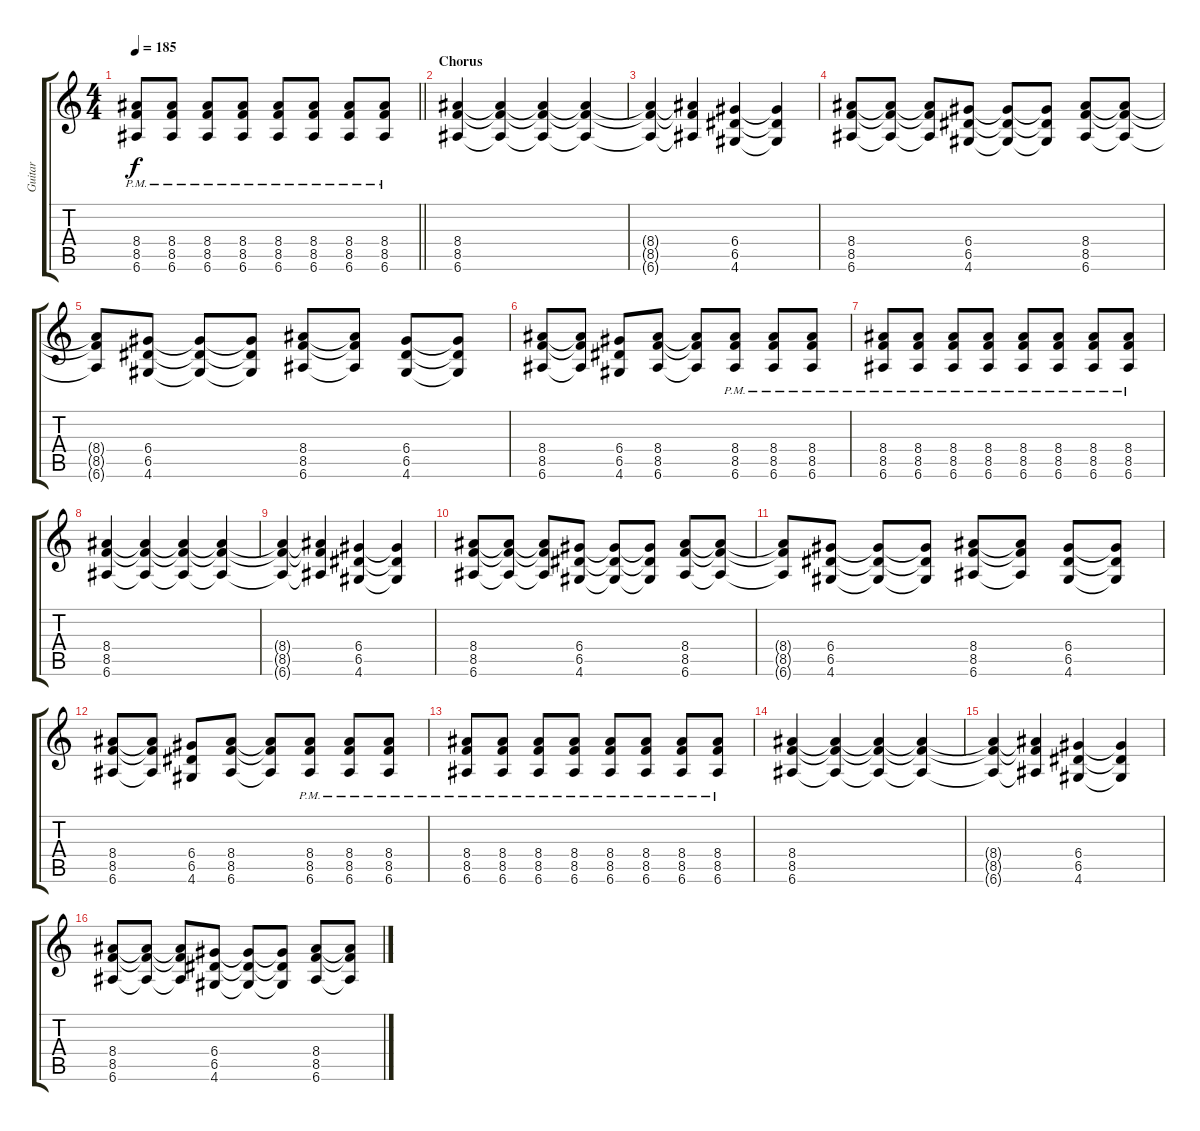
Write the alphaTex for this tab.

\track ("Guitar" "Guitar") {instrument distortionguitar}
\staff {score tabs}
\tuning (E4 B3 G3 D3 A2 E2) {hide}
\ts (4 4)
\tempo 185
\clef g2
\barLineRight lightlight
\ks c
(8.4{pm} 8.5{pm} 6.6{pm}).8{dy f} (8.4{pm} 8.5{pm} 6.6{pm}).8 (8.4{pm} 8.5{pm} 6.6{pm}).8 (8.4{pm} 8.5{pm} 6.6{pm}).8 (8.4{pm} 8.5{pm} 6.6{pm}).8 (8.4{pm} 8.5{pm} 6.6{pm}).8 (8.4{pm} 8.5{pm} 6.6{pm}).8 (8.4{pm} 8.5{pm} 6.6{pm}).8 |
\section ("" "Chorus")
(8.4 8.5 6.6).4 (8.4{t} 8.5{t} 6.6{t}).4 (8.4{t} 8.5{t} 6.6{t}).4 (8.4{t} 8.5{t} 6.6{t}).4 |
(8.4{t} 8.5{t} 6.6{t}).4 (8.4{t} 8.5{t} 6.6{t}).4 (6.4 6.5 4.6).4 (6.4{t} 6.5{t} 4.6{t}).4 |
(8.4 8.5 6.6).8 (8.4{t} 8.5{t} 6.6{t}).8 (8.4{t} 8.5{t} 6.6{t}).8 (6.4 6.5 4.6).8 (6.4{t} 6.5{t} 4.6{t}).8 (6.4{t} 6.5{t} 4.6{t}).8 (8.4 8.5 6.6).8 (8.4{t} 8.5{t} 6.6{t}).8 |
(8.4{t} 8.5{t} 6.6{t}).8 (6.4 6.5 4.6).8 (6.4{t} 6.5{t} 4.6{t}).8 (6.4{t} 6.5{t} 4.6{t}).8 (8.4 8.5 6.6).8 (8.4{t} 8.5{t} 6.6{t}).8 (6.4 6.5 4.6).8 (6.4{t} 6.5{t} 4.6{t}).8 |
(8.4 8.5 6.6).8 (8.4{t} 8.5{t} 6.6{t}).8 (6.4 6.5 4.6).8 (8.4 8.5 6.6).8 (8.4{t} 8.5{t} 6.6{t}).8 (8.4{pm} 8.5{pm} 6.6{pm}).8 (8.4{pm} 8.5{pm} 6.6{pm}).8 (8.4{pm} 8.5{pm} 6.6{pm}).8 |
(8.4{pm} 8.5{pm} 6.6{pm}).8 (8.4{pm} 8.5{pm} 6.6{pm}).8 (8.4{pm} 8.5{pm} 6.6{pm}).8 (8.4{pm} 8.5{pm} 6.6{pm}).8 (8.4{pm} 8.5{pm} 6.6{pm}).8 (8.4{pm} 8.5{pm} 6.6{pm}).8 (8.4{pm} 8.5{pm} 6.6{pm}).8 (8.4{pm} 8.5{pm} 6.6{pm}).8 |
(8.4 8.5 6.6).4 (8.4{t} 8.5{t} 6.6{t}).4 (8.4{t} 8.5{t} 6.6{t}).4 (8.4{t} 8.5{t} 6.6{t}).4 |
(8.4{t} 8.5{t} 6.6{t}).4 (8.4{t} 8.5{t} 6.6{t}).4 (6.4 6.5 4.6).4 (6.4{t} 6.5{t} 4.6{t}).4 |
(8.4 8.5 6.6).8 (8.4{t} 8.5{t} 6.6{t}).8 (8.4{t} 8.5{t} 6.6{t}).8 (6.4 6.5 4.6).8 (6.4{t} 6.5{t} 4.6{t}).8 (6.4{t} 6.5{t} 4.6{t}).8 (8.4 8.5 6.6).8 (8.4{t} 8.5{t} 6.6{t}).8 |
(8.4{t} 8.5{t} 6.6{t}).8 (6.4 6.5 4.6).8 (6.4{t} 6.5{t} 4.6{t}).8 (6.4{t} 6.5{t} 4.6{t}).8 (8.4 8.5 6.6).8 (8.4{t} 8.5{t} 6.6{t}).8 (6.4 6.5 4.6).8 (6.4{t} 6.5{t} 4.6{t}).8 |
(8.4 8.5 6.6).8 (8.4{t} 8.5{t} 6.6{t}).8 (6.4 6.5 4.6).8 (8.4 8.5 6.6).8 (8.4{t} 8.5{t} 6.6{t}).8 (8.4{pm} 8.5{pm} 6.6{pm}).8 (8.4{pm} 8.5{pm} 6.6{pm}).8 (8.4{pm} 8.5{pm} 6.6{pm}).8 |
(8.4{pm} 8.5{pm} 6.6{pm}).8 (8.4{pm} 8.5{pm} 6.6{pm}).8 (8.4{pm} 8.5{pm} 6.6{pm}).8 (8.4{pm} 8.5{pm} 6.6{pm}).8 (8.4{pm} 8.5{pm} 6.6{pm}).8 (8.4{pm} 8.5{pm} 6.6{pm}).8 (8.4{pm} 8.5{pm} 6.6{pm}).8 (8.4{pm} 8.5{pm} 6.6{pm}).8 |
(8.4 8.5 6.6).4 (8.4{t} 8.5{t} 6.6{t}).4 (8.4{t} 8.5{t} 6.6{t}).4 (8.4{t} 8.5{t} 6.6{t}).4 |
(8.4{t} 8.5{t} 6.6{t}).4 (8.4{t} 8.5{t} 6.6{t}).4 (6.4 6.5 4.6).4 (6.4{t} 6.5{t} 4.6{t}).4 |
(8.4 8.5 6.6).8 (8.4{t} 8.5{t} 6.6{t}).8 (8.4{t} 8.5{t} 6.6{t}).8 (6.4 6.5 4.6).8 (6.4{t} 6.5{t} 4.6{t}).8 (6.4{t} 6.5{t} 4.6{t}).8 (8.4 8.5 6.6).8 (8.4{t} 8.5{t} 6.6{t}).8
